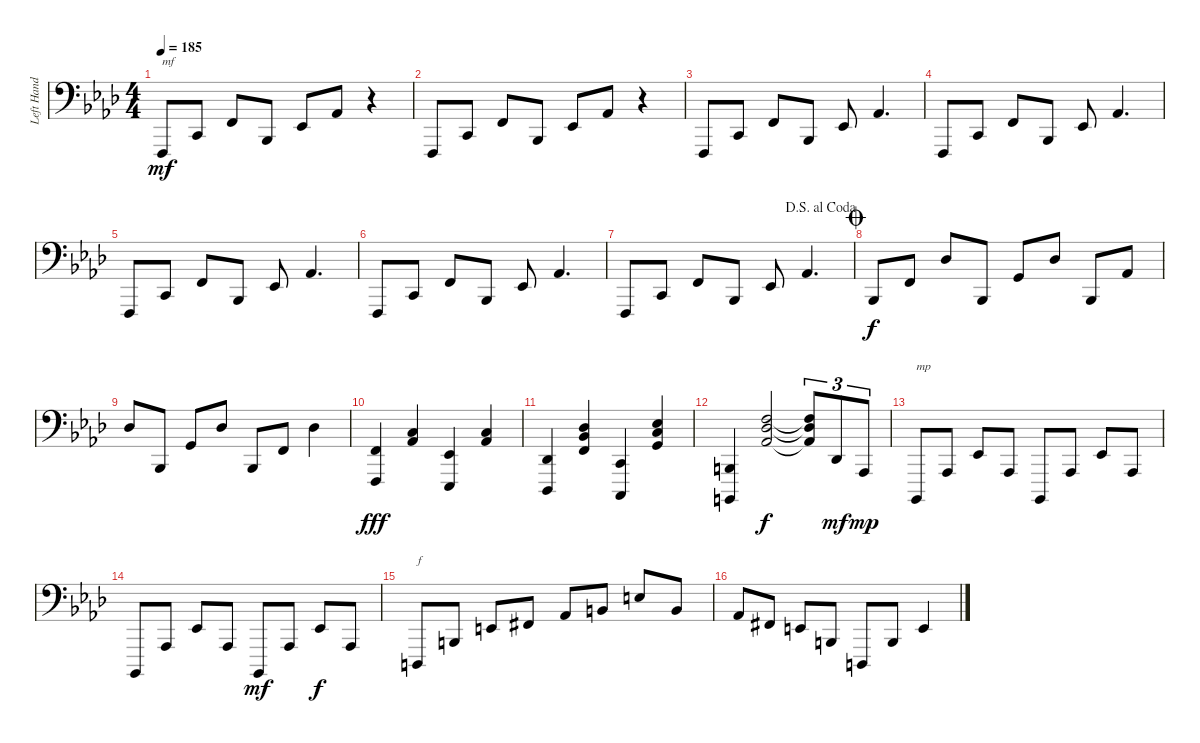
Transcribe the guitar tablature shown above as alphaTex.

\track ("Left Hand" "Left Hand") {instrument acousticgrandpiano}
\staff {score}
\tuning (F2 C2 G1 D1 A0 E0 B-1) {hide}
\ts (4 4)
\tempo 185
\clef f4
\ks ab
3.4.8{txt "mf" dy mf} 0.2.8 0.1.8 3.3.8 3.2.8 3.1.8 r.4 |
3.4.8 0.2.8 0.1.8 3.3.8 3.2.8 3.1.8 r.4 |
3.4.8 0.2.8 0.1.8 3.3.8 3.2.8 3.1.4{d} |
3.4.8 0.2.8 0.1.8 3.3.8 3.2.8 3.1.4{d} |
3.4.8 0.2.8 0.1.8 3.3.8 3.2.8 3.1.4{d} |
3.4.8 0.2.8 0.1.8 3.3.8 3.2.8 3.1.4{d} |
\jump dalsegnoalcoda
3.4.8 0.2.8 0.1.8 3.3.8 3.2.8 3.1.4{d} |
\jump coda
3.3.8{dy f} 0.1.8 8.1.8 3.3.8 2.1.8 8.1.8 3.3.8 3.1.8{volume 12} |
8.1.8{volume 13} 3.3.8 2.1.8 8.1.8 3.3.8 0.1.8 8.1.4 |
(0.1 3.4).4{dy fff} (3.1 12.2).4 (3.2 1.4).4 (3.1 12.2).4 |
(1.2 4.5).4 (8.1 10.2 10.3).4 (0.2 3.5).4 (2.1 12.2 20.3).4 |
(4.3 2.5).4 (12.1 13.2 13.3).2{dy f volume 13} (12.1{t} 13.2{t} 13.3{t}).8{tu (3 2)} 1.2.8{tu (3 2) dy mf} 6.4.8{tu (3 2) dy mp} |
1.5.8{txt "mp"} 1.3.8 3.2.8 1.3.8 1.5.8 1.3.8 3.2.8 1.3.8 |
1.5.8{volume 12} 1.3.8{volume 13} 3.2.8 1.3.8 1.5.8{dy mf} 1.3.8 3.2.8{dy f} 1.3.8 |
0.4.8{txt "f"} 4.3.8 4.2.8 1.1{acc #}.8 3.1.8 6.1.8 11.1.8 6.1.8 |
3.1.8 1.1{acc #}.8 4.2.8 4.3.8 0.4.8 4.3.8 4.2.4
